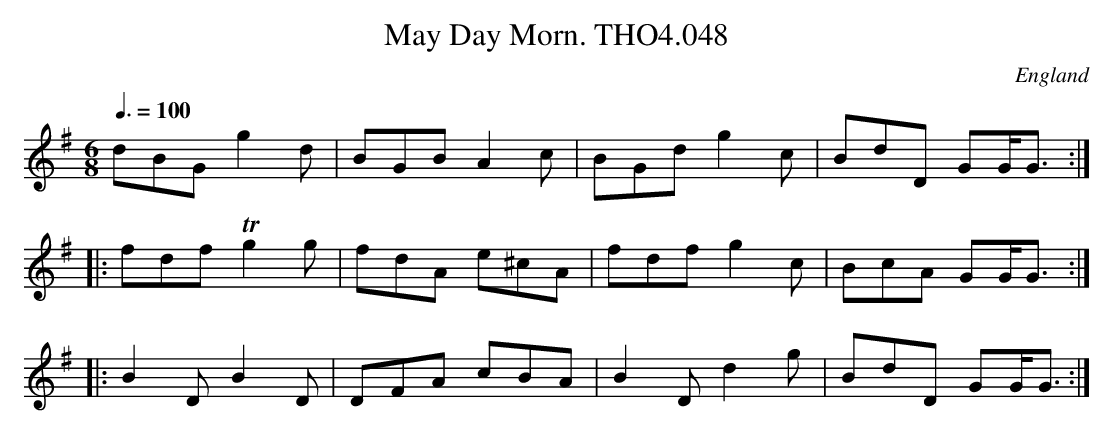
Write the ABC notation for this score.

X:1
T:May Day Morn. THO4.048
O:England
M:6/8
L:1/8
Q:3/8=100
K:G major
dBG g2 d|BGB A2 c|BGd g2 c|BdD GG<G:|
|:fdf !trill!g2 g|fdA e^cA|fdf g2 c|BcA GG<G:|
|:B2 D B2 D|DFA cBA|B2 D d2 g|BdD GG<G:|
